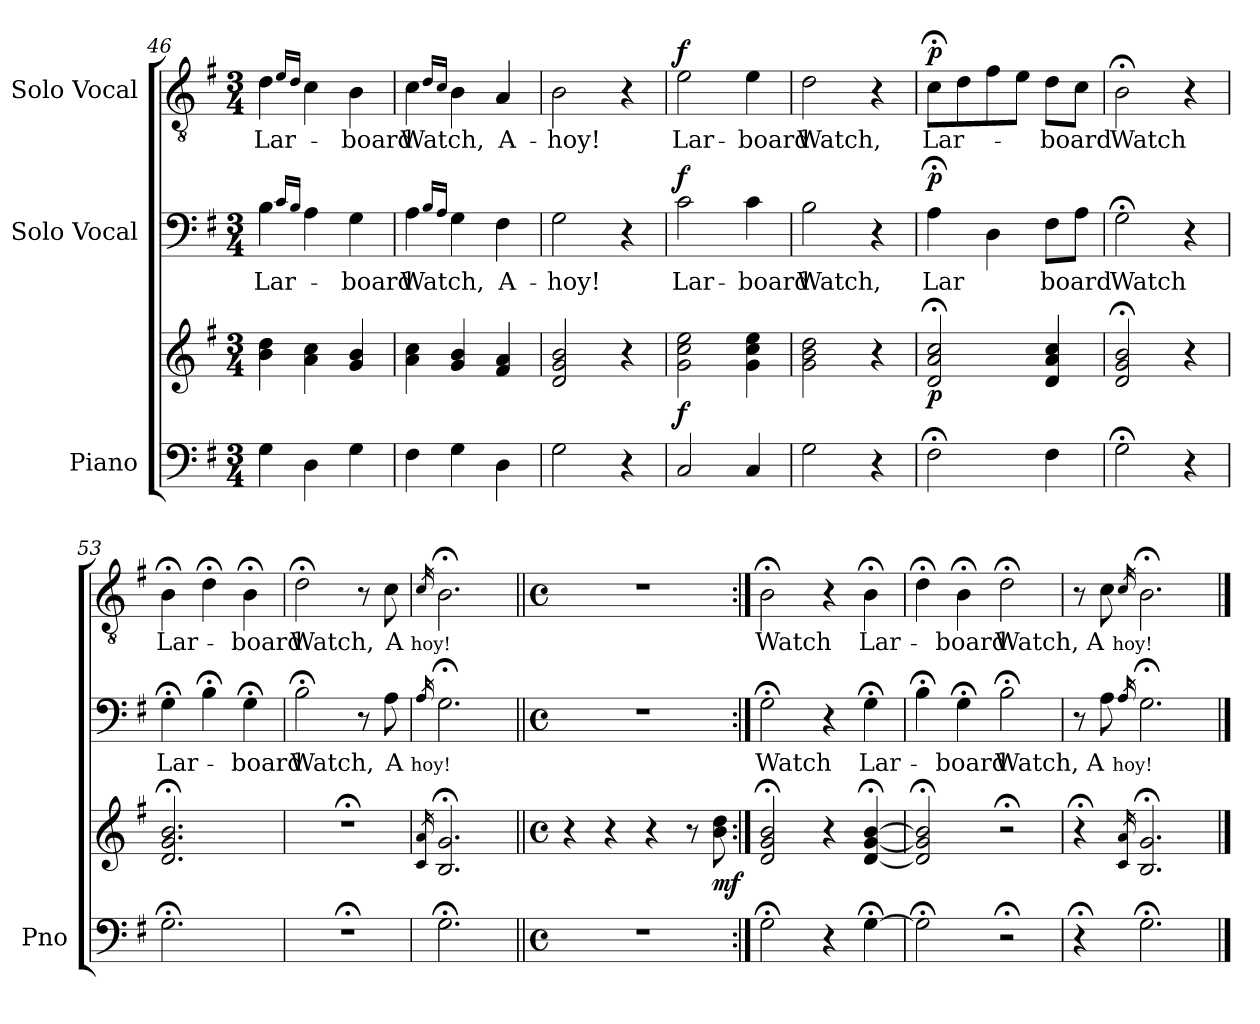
**kern	**kern	**dynam	**kern	**text	**dynam	**kern	**text	**dynam
*part3	*part3	*part3	*part2	*part2	*part2	*part1	*part1	*part1
*staff4	*staff3	*staff3/4	*staff2	*staff2	*staff2	*staff1	*staff1	*staff1
*I"Piano	*	*	*I"Solo Vocal	*	*	*I"Solo Vocal	*	*
*I'Pno	*	*	*	*	*	*	*	*
*clefF4	*clefG2	*	*clefF4	*	*	*clefGv2	*	*
*k[f#]	*k[f#]	*	*k[f#]	*	*	*k[f#]	*	*
*G:	*G:	*	*G:	*	*	*G:	*	*
*M3/4	*M3/4	*	*M3/4	*	*	*M3/4	*	*
=46	=46	=46	=46	=46	=46	=46	=46	=46
4G	4b 4dd	.	4B	Lar-	.	4d	Lar-	.
.	.	.	16qcLL	.	.	16qeLL	.	.
.	.	.	16qBJJ	.	.	16qdJJ	.	.
4D	4a 4cc	.	4A	.	.	4c	.	.
4G	4g 4b	.	4G	-board	.	4B	-board	.
=47	=47	=47	=47	=47	=47	=47	=47	=47
4F#	4a 4cc	.	4A	Watch,	.	4c	Watch,	.
.	.	.	16qBLL	.	.	16qdLL	.	.
.	.	.	16qAJJ	.	.	16qcJJ	.	.
4G	4g 4b	.	4G	.	.	4B	.	.
4D	4f# 4a	.	4F#	A-	.	4A	A-	.
=48	=48	=48	=48	=48	=48	=48	=48	=48
2G	2d 2g 2b	.	2G	-hoy!	.	2B	-hoy!	.
4r	4r	.	4r	.	.	4r	.	.
=49	=49	=49	=49	=49	=49	=49	=49	=49
!	!	!LO:DY:b	!	!	!LO:DY:a	!	!	!LO:DY:a
2C	2g 2cc 2ee	f	2c	Lar-	f	2e	Lar-	f
4C	4g 4cc 4ee	.	4c	-board	.	4e	-board	.
=50	=50	=50	=50	=50	=50	=50	=50	=50
2G	2g 2b 2dd	.	2B	Watch,	.	2d	Watch,	.
4r	4r	.	4r	.	.	4r	.	.
=51	=51	=51	=51	=51	=51	=51	=51	=51
!	!	!LO:DY:b	!	!	!LO:DY:a	!	!	!LO:DY:a
2F#;	2d; 2a; 2cc;	p	4A;	Lar	p	8c;L	Lar-	p
.	.	.	.	.	.	8d	.	.
.	.	.	4D	.	.	8f#	.	.
.	.	.	.	.	.	8eJ	.	.
4F#	4d 4a 4cc	.	8F#L	board	.	8dL	-board	.
.	.	.	8AJ	.	.	8cJ	.	.
=52	=52	=52	=52	=52	=52	=52	=52	=52
2G;	2d; 2g; 2b;	.	2G;	Watch	.	2B;	Watch	.
4r	4r	.	4r	.	.	4r	.	.
=53	=53	=53	=53	=53	=53	=53	=53	=53
2.G;	2.d; 2.g; 2.b;	.	4G;	Lar-	.	4B;	Lar-	.
.	.	.	4B;	.	.	4d;	.	.
.	.	.	4G;	-board	.	4B;	-board	.
=54	=54	=54	=54	=54	=54	=54	=54	=54
!LO:N:vis=1	!LO:N:vis=1	!	!	!	!	!	!	!
2.r;	2.r;	.	2B;	Watch,	.	2d;	Watch,	.
.	.	.	8r	.	.	8r	.	.
.	.	.	8A	A	.	8c	A	.
=55	=55	=55	=55	=55	=55	=55	=55	=55
.	16qc 16qa	.	16qA	hoy!	.	16qc	hoy!	.
2.G;	2.B; 2.g;	.	2.G;	.	.	2.B;	.	.
=56||	=56||	=56||	=56||	=56||	=56||	=56||	=56||	=56||
*M4/4	*M4/4	*	*M4/4	*	*	*M4/4	*	*
*met(c)	*met(c)	*	*met(c)	*	*	*met(c)	*	*
1r	4r	.	1r	.	.	1r	.	.
.	4r	.	.	.	.	.	.	.
.	4r	.	.	.	.	.	.	.
.	8r	.	.	.	.	.	.	.
!	!	!LO:DY:b	!	!	!	!	!	!
.	8b 8dd	mf	.	.	.	.	.	.
=57:|!	=57:|!	=57:|!	=57:|!	=57:|!	=57:|!	=57:|!	=57:|!	=57:|!
2G;	2d; 2g; 2b;	.	2G;	Watch	.	2B;	Watch	.
4r	4r	.	4r	.	.	4r	.	.
[4G;	[4d; [4g; [4b;	.	4G;	Lar-	.	4B;	Lar-	.
=58	=58	=58	=58	=58	=58	=58	=58	=58
2G;]	2d]; 2g]; 2b];	.	4B;	.	.	4d;	.	.
.	.	.	4G;	-board	.	4B;	-board	.
2r;	2r;	.	2B;	Watch,	.	2d;	Watch,	.
=59	=59	=59	=59	=59	=59	=59	=59	=59
4r;	4r;	.	8r	.	.	8r	.	.
.	.	.	8A	A	.	8c	A	.
.	16qc 16qa	.	16qA	hoy!	.	16qc	hoy!	.
2.G;	2.B; 2.g;	.	2.G;	.	.	2.B;	.	.
==	==	==	==	==	==	==	==	==
*-	*-	*-	*-	*-	*-	*-	*-	*-
